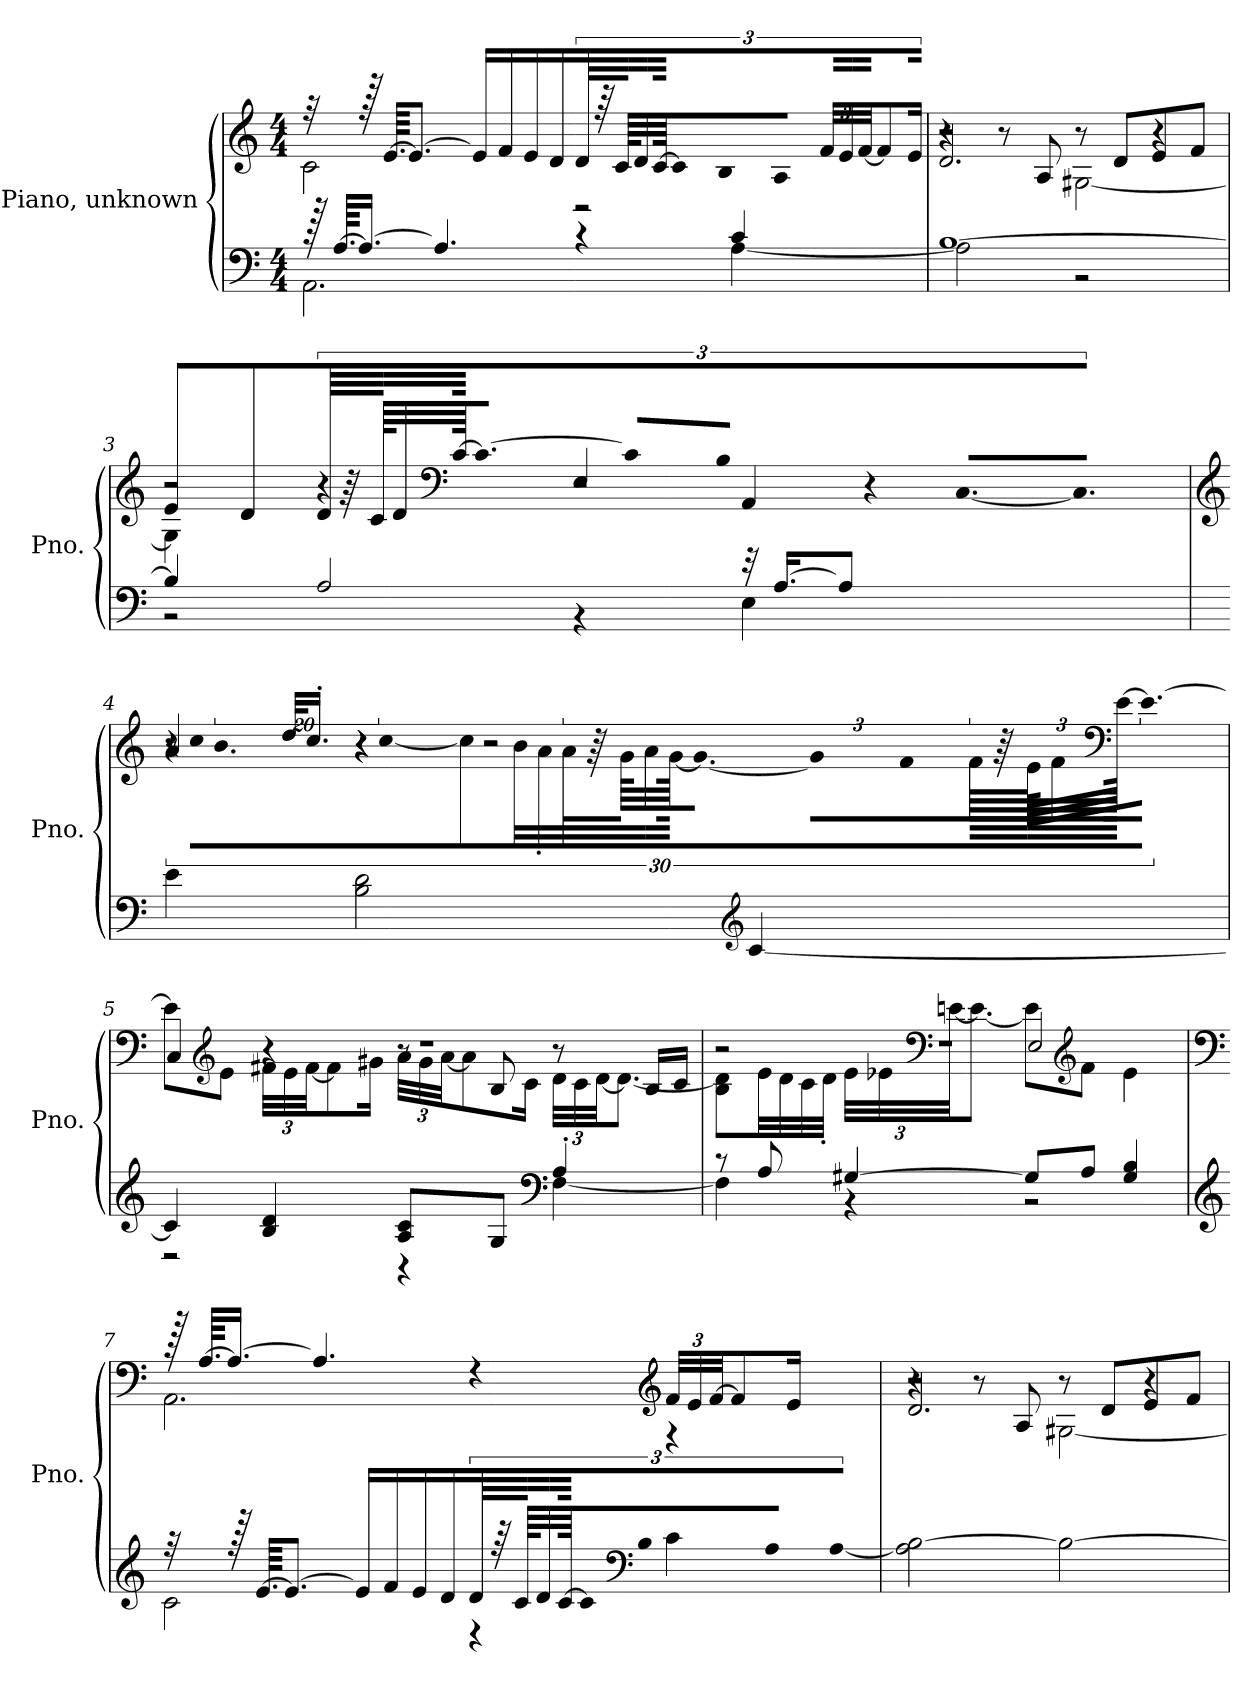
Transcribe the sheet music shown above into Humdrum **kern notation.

**kern	**kern
*part1	*part1
*staff2	*staff1
*I"Piano, unknown	*
*I'Pno.	*
*clefF4	*clefG2
*k[]	*k[]
*M4/4	*M4/4
*MM120	*MM120
=1	=1
*^	*^
128r	2.AA\	32r	2c\
[64.A/KKLL	.	.	.
16.A/JJ_	.	128r	.
.	.	[64.e/KKKL	.
.	.	8.e/J_	.
4.A/]	.	.	.
.	.	16e/LL]	.
.	.	16f/	.
.	.	16e/	.
.	.	16d/	.
4r	.	96d/JJkk	2r
.	.	96r	.
.	.	96c/KLLL	.
*	*	*Xbrackettup	*
.	.	48d/	.
.	.	[96c/JK	.
.	.	16c/]	.
.	.	16B/	.
.	.	16A/JJ	.
4c/	[4A\	48f/LLL	.
.	.	48e/	.
.	.	[48f/JJ	.
.	.	8f/]	.
.	.	16e/Jk	.
=2	=2	=2	=2
*	*	*	*^
[1B	2A\]	4r	2r	2.d/
.	.	8r	.	.
.	.	8A/	.	.
.	2r	8r	[2G#X\	.
.	.	8d/L	.	.
.	.	8e/	.	4r
.	.	8f/J	.	.
!!LO:LB:g=z	!!	!!
=3	=3	=3	=3	=3
4B/]	2r	8e/L	4G#\]	2r
.	.	8d/	.	.
*	*	*brackettup	*	*
2A/	.	96d/Jkkk	4r	.
.	.	96r	.	.
.	.	96c/KLLL	.	.
*	*	*Xbrackettup	*	*
.	.	48d/	.	.
*	*	*clefF4	*	*
.	.	[96c/JJK	.	.
.	.	8.c/J_	.	.
.	4r	8c/L]	2r	4E/
.	.	8B/J	.	.
32r	4E\	64r	.	4AA/
.	.	[32.C/KKL	.	.
[16.A/KL	.	.	.	.
.	.	8.C/J]	.	.
8A/J]	.	.	.	.
*v	*v	*	*	*
!!LO:LB:g=z	!!	!!
=4	=4	=4	=4
*	*clefG2	*	*
*	*	*brackettup	*
!	!	!LO:N:vis=128	!
4e\	4a/	1920%17r	8r
!	!	!LO:N:vis=256	!
.	.	1920%17cc\KLLLL	.
!	!	!LO:N:vis=64.	!
.	.	640%17b\	.
.	.	1920ryy	.
!	!	!LO:N:vis=64	!
.	.	[960%17cc\JJJ	.
.	.	8cc\]	.
.	.	.	32dd/KLL
.	.	.	16.cc'/JJ
.	.	32b\LL	.
.	.	32a'\	.
2B\ 2d\	4r	96a\JJJk	4r
.	.	96r	.
.	.	96g\KLLL	.
*	*	*Xbrackettup	*
.	.	48a\	.
.	.	[96g\JJK	.
.	.	8.g\J_	.
.	2r	8g\L]	2r
.	.	8f\	.
*clefG2	*	*	*
*	*	*brackettup	*
[4c/	.	96f\Jkkk	.
.	.	96r	.
.	.	96e\KLLL	.
*	*	*Xbrackettup	*
.	.	48f\	.
*	*clefF4	*	*
.	.	[96e\JJK	.
.	.	8.e\J_	.
!!LO:LB:g=z	!!	!!
=5	=5	=5	=5
*^	*	*	*
4c/]	2r	1r	8e\L]	4C/
*	*	*clefG2	*	*
.	.	.	8e\J	.
4B/ 4d/	.	.	48f#X\LLL	4r
.	.	.	48e\	.
.	.	.	[48f#\JJ	.
.	.	.	8f#\]	.
.	.	.	16g#X\Jk	.
8A/ 8c/L	4r	.	48a\LLL	8r
.	.	.	48g#\	.
.	.	.	[48a\JJ	.
.	.	.	8a\]	.
8G/J	.	.	.	8B/
.	.	.	16c\Jk	.
*clefF4	*	*	*	*
4A'/	[4F\	.	48d\LLL	8r
.	.	.	48c\	.
.	.	.	[48d\JJ	.
.	.	.	8.d\J_	.
.	.	.	.	16B/LL
.	.	.	.	16c/JJ
=6	=6	=6	=6	=6
8r	4F\]	1r	8B\ 8d\]L	2r
8A/	.	.	32e\LL	.
.	.	.	32d\	.
.	.	.	32c\	.
.	.	.	32d'\JJJ	.
[4G#X/	4r	.	48e\LLL	.
.	.	.	48e-X\	.
*	*	*clefF4	*	*
.	.	.	[48en\JJ	.
.	.	.	8.e\J_	.
8G#/L]	2r	.	8e\L]	2E/
*	*	*clefG2	*	*
8A/J	.	.	8f\J	.
4G#/ 4B/	.	.	4e\	.
*	*	*v	*v	*v
!!LO:LB:g=z
=7	=7	=7
*clefG2	*	*clefF4
*	*	*^
32r	2c\	128r	2.AA\
.	.	[64.A/KKLL	.
128r	.	16.A/JJ_	.
[64.e/KKKL	.	.	.
8.e/J_	.	.	.
.	.	4.A/]	.
16e/LL]	.	.	.
16f/	.	.	.
16e/	.	.	.
16d/	.	.	.
96d/JJkk	4r	4r	.
96r	.	.	.
96c/KLLL	.	.	.
*Xbrackettup	*	*	*
48d/	.	.	.
[96c/JK	.	.	.
16c/]	.	.	.
*clefF4	*	*	*
16B/	.	.	.
16A/JJ	.	.	.
*	*	*clefG2	*
[4A/	4c\	48f/LLL	4r
.	.	48e/	.
.	.	[48f/JJ	.
.	.	8f/]	.
.	.	16e/Jk	.
*v	*v	*	*
=8	=8	=8
*	*	*^
2A\] [2B\	4r	2r	2.d/
.	8r	.	.
.	8A/	.	.
2B\_	8r	[2G#X\	.
.	8d/L	.	.
.	8e/	.	4r
.	8f/J	.	.
*	*v	*v	*v
=	=
*-	*-
